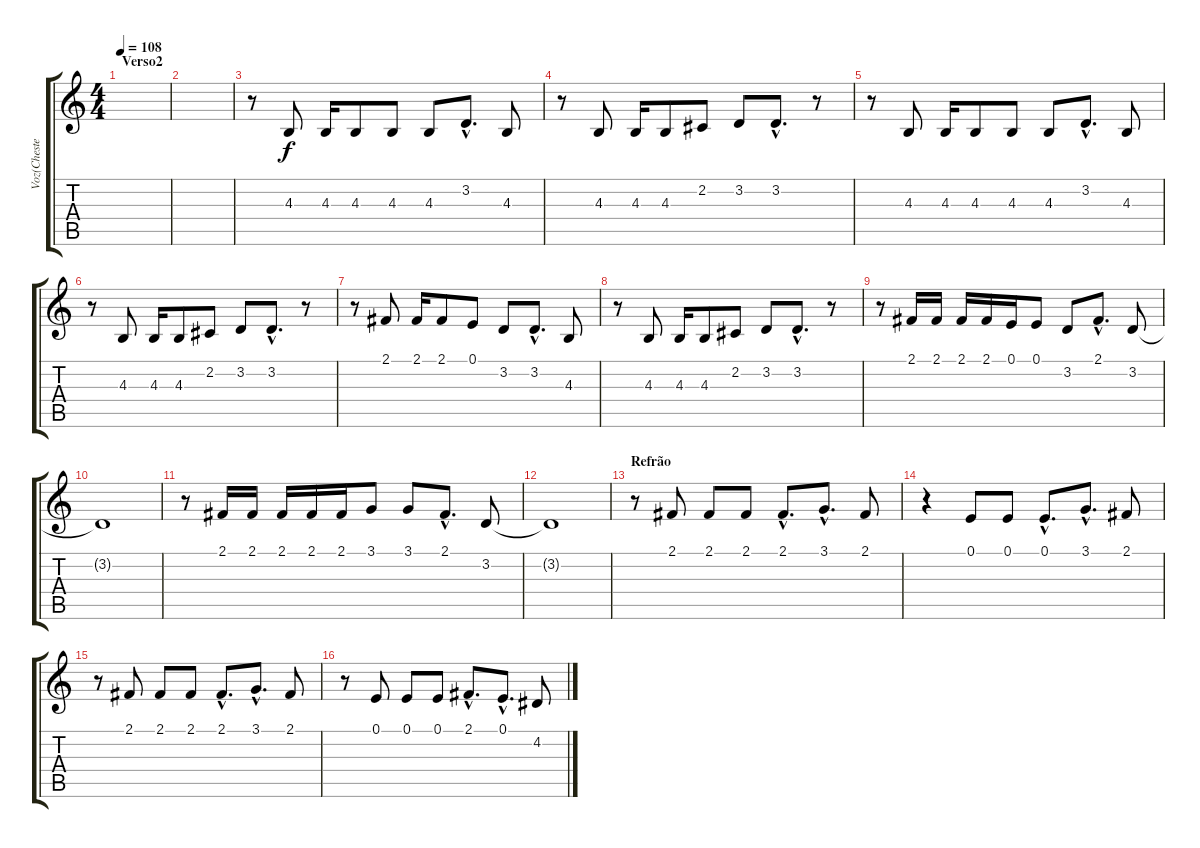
\track ("Voz(Chester)" "Voz(Cheste") {instrument synthvoice}
\staff {score tabs}
\tuning (E4 B3 G3 D3 A2 E2) {hide}
\ts (4 4)
\section ("" "Verso2")
\tempo 108
\clef g2
\ks c
|
|
r.8 4.3.8 4.3.16 4.3.8 4.3.8 4.3.8 3.2{hac}.8{d} 4.3.8 |
r.8 4.3.8 4.3.16 4.3.8 2.2.8 3.2.8 3.2{hac}.8{d} r.8 |
r.8 4.3.8 4.3.16 4.3.8 4.3.8 4.3.8 3.2{hac}.8{d} 4.3.8 |
r.8 4.3.8 4.3.16 4.3.8 2.2.8 3.2.8 3.2{hac}.8{d} r.8 |
r.8 2.1.8 2.1.16 2.1.8 0.1.8 3.2.8 3.2{hac}.8{d} 4.3.8 |
r.8 4.3.8 4.3.16 4.3.8 2.2.8 3.2.8 3.2{hac}.8{d} r.8 |
r.8 2.1.16 2.1.16 2.1.16 2.1.16 0.1.16 0.1.8 3.2.8 2.1{hac}.8{d} 3.2.8 |
3.2{t}.1 |
r.8 2.1.16 2.1.16 2.1.16 2.1.16 2.1.16 3.1.8 3.1.8 2.1{hac}.8{d} 3.2.8 |
3.2{t}.1 |
\section ("" "Refrão")
r.8 2.1.8 2.1.8 2.1.8 2.1{hac}.8{d} 3.1{hac}.8{d} 2.1.8 |
r.4 0.1.8 0.1.8 0.1{hac}.8{d} 3.1{hac}.8{d} 2.1.8 |
r.8 2.1.8 2.1.8 2.1.8 2.1{hac}.8{d} 3.1{hac}.8{d} 2.1.8 |
r.8 0.1.8 0.1.8 0.1.8 2.1{hac}.8{d} 0.1{hac}.8{d} 4.2.8
